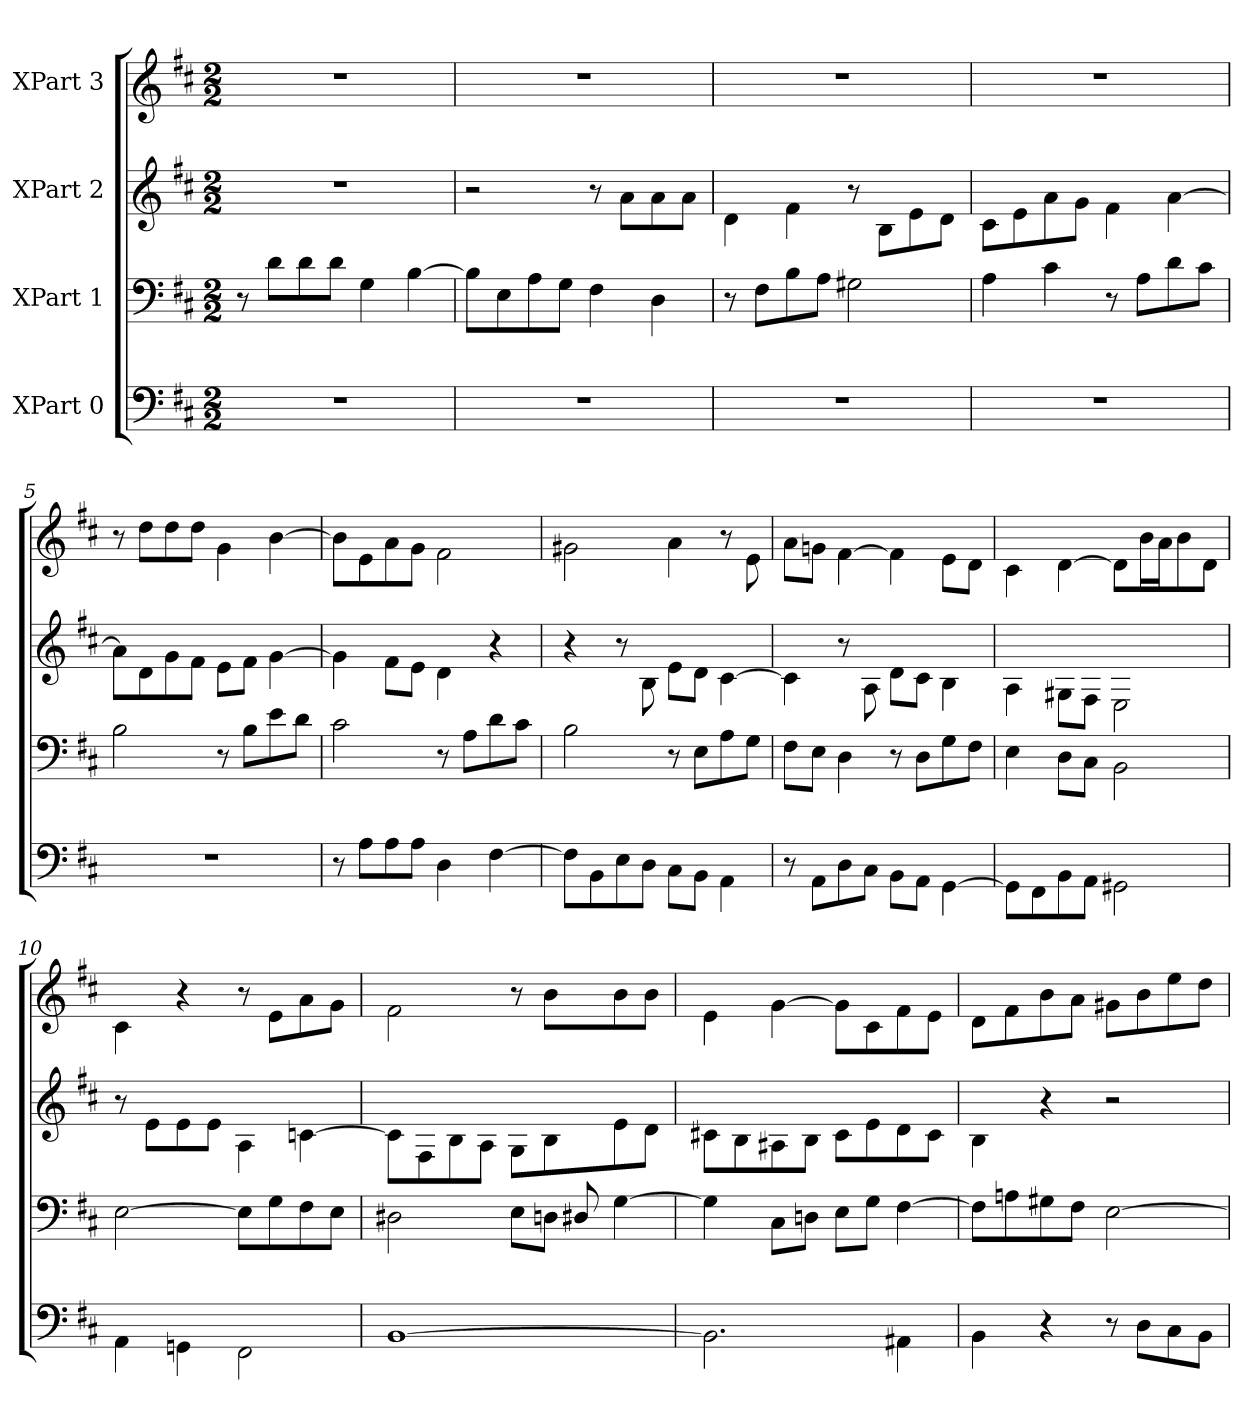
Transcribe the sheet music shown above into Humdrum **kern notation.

**kern	**kern	**kern	**kern
*part4	*part3	*part2	*part1
*staff4	*staff3	*staff2	*staff1
*I"XPart 0	*I"XPart 1	*I"XPart 2	*I"XPart 3
*clefF4	*clefF4	*clefG2	*clefG2
*k[f#c#]	*k[f#c#]	*k[f#c#]	*k[f#c#]
*M2/2	*M2/2	*M2/2	*M2/2
=1	=1	=1	=1
1r	8r	1r	1r
.	8d\L	.	.
.	8d\	.	.
.	8d\J	.	.
.	4G\	.	.
.	[4B\	.	.
=2	=2	=2	=2
1r	8B\L]	2r	1r
.	8E\	.	.
.	8A\	.	.
.	8G\J	.	.
.	4F#\	8r	.
.	.	8a\L	.
.	4D\	8a\	.
.	.	8a\J	.
=3	=3	=3	=3
1r	8r	4d\	1r
.	8F#\L	.	.
.	8B\	4f#\	.
.	8A\J	.	.
.	2G#X\	8r	.
.	.	8B\L	.
.	.	8e\	.
.	.	8d\J	.
=4	=4	=4	=4
1r	4A\	8c#\L	1r
.	.	8e\	.
.	4c#\	8a\	.
.	.	8g\J	.
.	8r	4f#\	.
.	8A\L	.	.
.	8d\	[4a\	.
.	8c#\J	.	.
=5	=5	=5	=5
1r	2B\	8a\L]	8r
.	.	8d\	8dd\L
.	.	8g\	8dd\
.	.	8f#\J	8dd\J
.	8r	8e\L	4g\
.	8B\L	8f#\J	.
.	8e\	[4g\	[4b\
.	8d\J	.	.
=6	=6	=6	=6
8r	2c#\	4g\]	8b\L]
8A\L	.	.	8e\
8A\	.	8f#\L	8a\
8A\J	.	8e\J	8g\J
4D\	8r	4d\	2f#\
.	8A\L	.	.
[4F#\	8d\	4r	.
.	8c#\J	.	.
=7	=7	=7	=7
8F#\L]	2B\	4r	2g#X\
8BB\	.	.	.
8E\	.	8r	.
8D\J	.	8B\	.
8C#\L	8r	8e\L	4a\
8BB\J	8E\L	8d\J	.
4AA\	8A\	[4c#\	8r
.	8G\J	.	8e\
=8	=8	=8	=8
8r	8F#\L	4c#\]	8a\L
8AA\L	8E\J	.	8gn\J
8D\	4D\	8r	[4f#\
8C#\J	.	8A\	.
8BB\L	8r	8d\L	4f#\]
8AA\J	8D\L	8c#\J	.
[4GG\	8G\	4B\	8e\L
.	8F#\J	.	8d\J
=9	=9	=9	=9
8GG\L]	4E\	4A\	4c#\
8FF#\	.	.	.
8BB\	8D\L	8G#X\L	[4d\
8AA\J	8C#\J	8F#\J	.
2GG#X\	2BB\	2E\	8d\L]
.	.	.	16b\
.	.	.	16a\
.	.	.	8b\
.	.	.	8d\J
=10	=10	=10	=10
4AA\	[2E\	8r	4c#\
.	.	8e\L	.
4GGn\	.	8e\	4r
.	.	8e\J	.
2FF#\	8E\L]	4A\	8r
.	8G\	.	8e\L
.	8F#\	[4cn\	8a\
.	8E\J	.	8g\J
=11	=11	=11	=11
*	*^	*	*
[1BB\	2D#X\	8ryy	8cn\L]	2f#\
*	*v	*v	*	*
.	.	8F#\	.
.	.	8B\	.
.	.	8A\J	.
.	8E\L	8G\L	8r
*	*^	*	*
.	8Dn\J	8D#X/	8B\	8b\L
.	[4G\	4ryy	8e\	8b\
.	.	.	8d\J	8b\J
*	*v	*v	*	*
=12	=12	=12	=12
2.BB\]	4G\]	8c#X\L	4e\
.	.	8B\	.
.	8C#\L	8A#X\	[4g\
.	8Dn\J	8B\J	.
.	8E\L	8c#\L	8g\L]
.	8G\J	8e\	8c#\
4AA#X\	[4F#\	8d\	8f#\
.	.	8c#\J	8e\J
=13	=13	=13	=13
4BB\	8F#\L]	4B\	8d\L
.	8An\	.	8f#\
4r	8G#X\	4r	8b\
.	8F#\J	.	8a\J
8r	[2E\	2r	8g#X\L
8D\L	.	.	8b\
8C#\	.	.	8ee\
8BB\J	.	.	8dd\J
=	=	=	=
*-	*-	*-	*-
